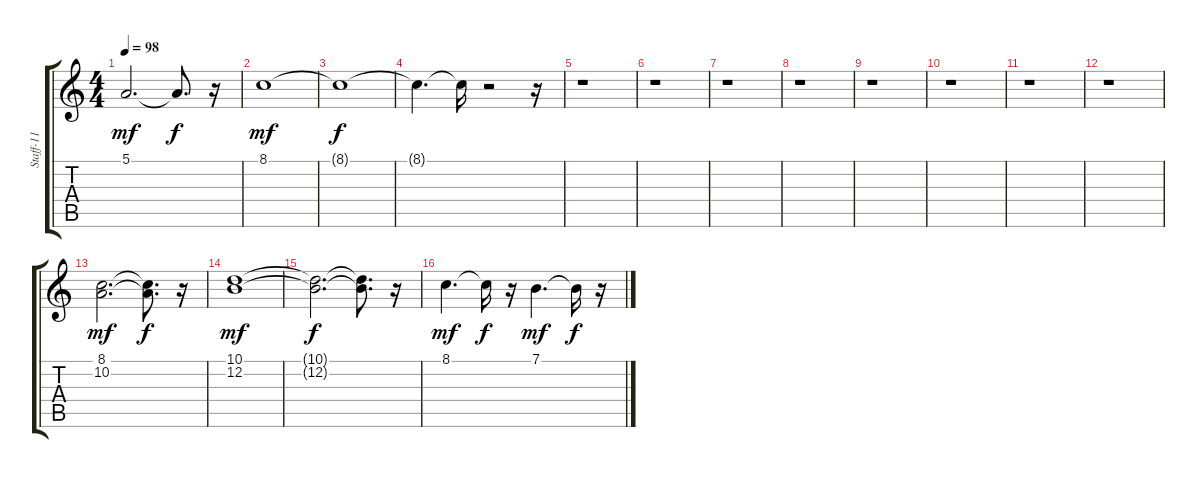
\track ("Staff-11" "Staff-11") {instrument electricpiano1}
\staff {score tabs}
\tuning (E4 B3 G3 D3 A2 E2) {hide}
\ts (4 4)
\tempo 98
\clef g2
\ks c
5.1.2{d dy mf volume 1} 5.1{t}.8{d dy f} r.16 |
8.1.1{dy mf volume 1} |
8.1{t}.1{dy f} |
8.1{t}.4{d} 8.1{t}.16 r.2 r.16 |
r.1 |
r.1 |
r.1 |
r.1 |
r.1 |
r.1 |
r.1 |
r.1 |
(8.1 10.2).2{d dy mf volume 1} (8.1{t} 10.2{t}).8{d dy f} r.16 |
(10.1 12.2).1{dy mf volume 1} |
(10.1{t} 12.2{t}).2{d dy f} (10.1{t} 12.2{t}).8{d} r.16 |
8.1.4{d dy mf volume 1} 8.1{t}.16{dy f} r.16 7.1.4{d dy mf volume 1} 7.1{t}.16{dy f} r.16
